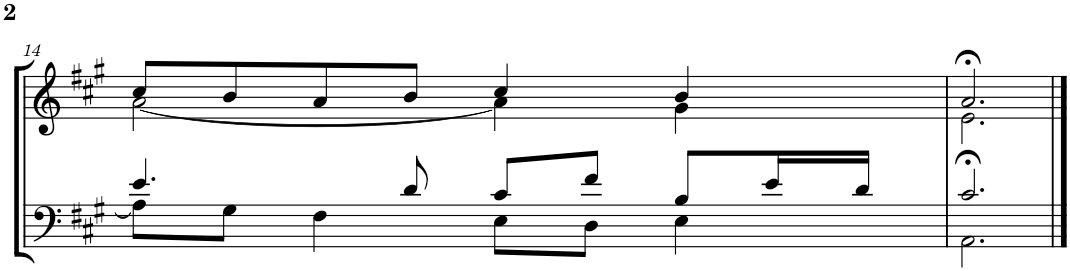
**kern	**kern
*part2	*part1
*staff2	*staff1
*I"Tenor/Baß	*I"Sopran/Alt
!!LO:PB:g=z
*clefF4	*clefG2
*k[f#c#g#]	*k[f#c#g#]
*M4/4	*M4/4
=14	=14
*^	*^
4.e/	8A\L]	8cc#/L	[2a\
.	8G#\J	8b/	.
.	4F#\	8a/	.
8d/	.	8b/J	.
8c#/L	8E\L	4cc#/	4a\]
8f#/J	8D\J	.	.
8B/L	4E\	4b/	4g#\
16e/L	.	.	.
16d/JJ	.	.	.
=15	=15	=15	=15
2.c#/	2.AA>\	2.a>/	2.e\
*v	*v	*	*
*	*v	*v
==	==
*-	*-
